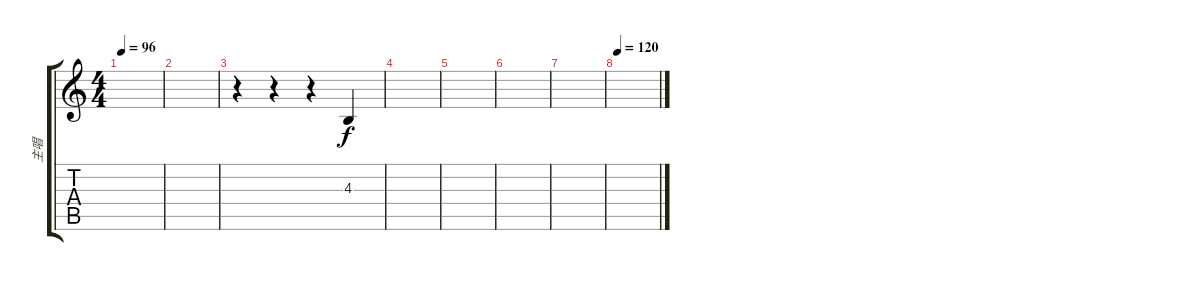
\track ("主唱" "主唱") {instrument voiceoohs}
\staff {score tabs}
\tuning (E4 B3 G3 D3 A2 E2) {hide}
\ts (4 4)
\tempo 96
\clef g2
\ks c
|
|
r.4 r.4 r.4 4.3.4 |
|
|
|
|
\tempo 120
